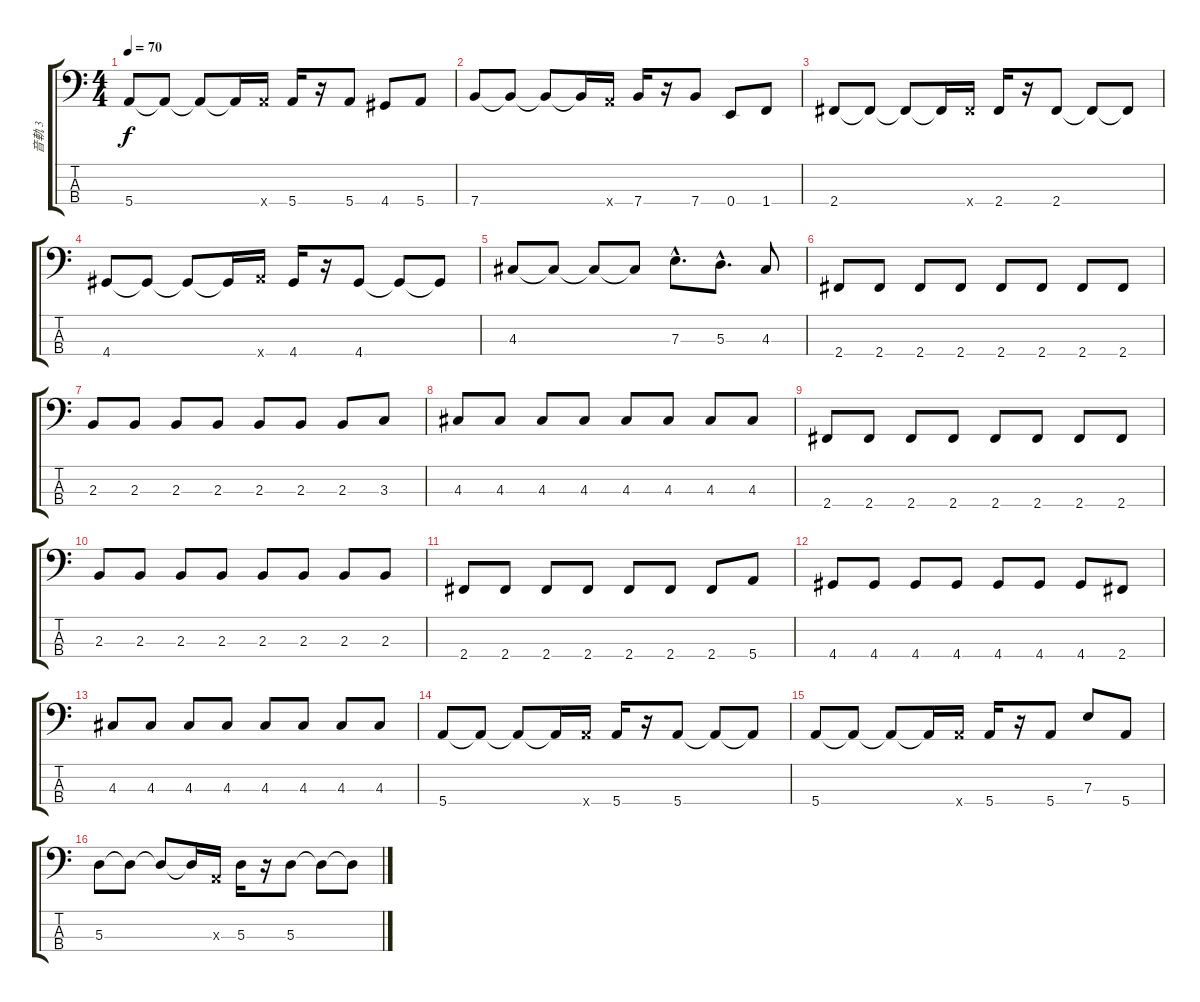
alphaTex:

\track ("音軌 3" "音軌 3") {instrument electricbassfinger}
\staff {score tabs}
\tuning (G2 D2 A1 E1) {hide}
\ts (4 4)
\tempo 70
\clef f4
\ks c
5.4.8{dy f} 5.4{t}.8 5.4{t}.8 5.4{t}.16 5.4{x}.16 5.4.16 r.16 5.4.8 4.4.8 5.4.8 |
7.4.8 7.4{t}.8 7.4{t}.8 7.4{t}.16 5.4{x}.16 7.4.16 r.16 7.4.8 0.4.8 1.4.8 |
2.4.8 2.4{t}.8 2.4{t}.8 2.4{t}.16 2.4{x}.16 2.4.16 r.16 2.4.8 2.4{t}.8 2.4{t}.8 |
4.4.8 4.4{t}.8 4.4{t}.8 4.4{t}.16 5.4{x}.16 4.4.16 r.16 4.4.8 4.4{t}.8 4.4{t}.8 |
4.3.8 4.3{t}.8 4.3{t}.8 4.3{t}.8 7.3{hac}.8{d} 5.3{hac}.8{d} 4.3.8 |
2.4.8 2.4.8 2.4.8 2.4.8 2.4.8 2.4.8 2.4.8 2.4.8 |
2.3.8 2.3.8 2.3.8 2.3.8 2.3.8 2.3.8 2.3.8 3.3.8 |
4.3.8 4.3.8 4.3.8 4.3.8 4.3.8 4.3.8 4.3.8 4.3.8 |
2.4.8 2.4.8 2.4.8 2.4.8 2.4.8 2.4.8 2.4.8 2.4.8 |
2.3.8 2.3.8 2.3.8 2.3.8 2.3.8 2.3.8 2.3.8 2.3.8 |
2.4.8 2.4.8 2.4.8 2.4.8 2.4.8 2.4.8 2.4.8 5.4.8 |
4.4.8 4.4.8 4.4.8 4.4.8 4.4.8 4.4.8 4.4.8 2.4.8 |
4.3.8 4.3.8 4.3.8 4.3.8 4.3.8 4.3.8 4.3.8 4.3.8 |
5.4.8 5.4{t}.8 5.4{t}.8 5.4{t}.16 5.4{x}.16 5.4.16 r.16 5.4.8 5.4{t}.8 5.4{t}.8 |
5.4.8 5.4{t}.8 5.4{t}.8 5.4{t}.16 5.4{x}.16 5.4.16 r.16 5.4.8 7.3.8 5.4.8 |
5.3.8 5.3{t}.8 5.3{t}.8 5.3{t}.16 0.3{x}.16 5.3.16 r.16 5.3.8 5.3{t}.8 5.3{t}.8
